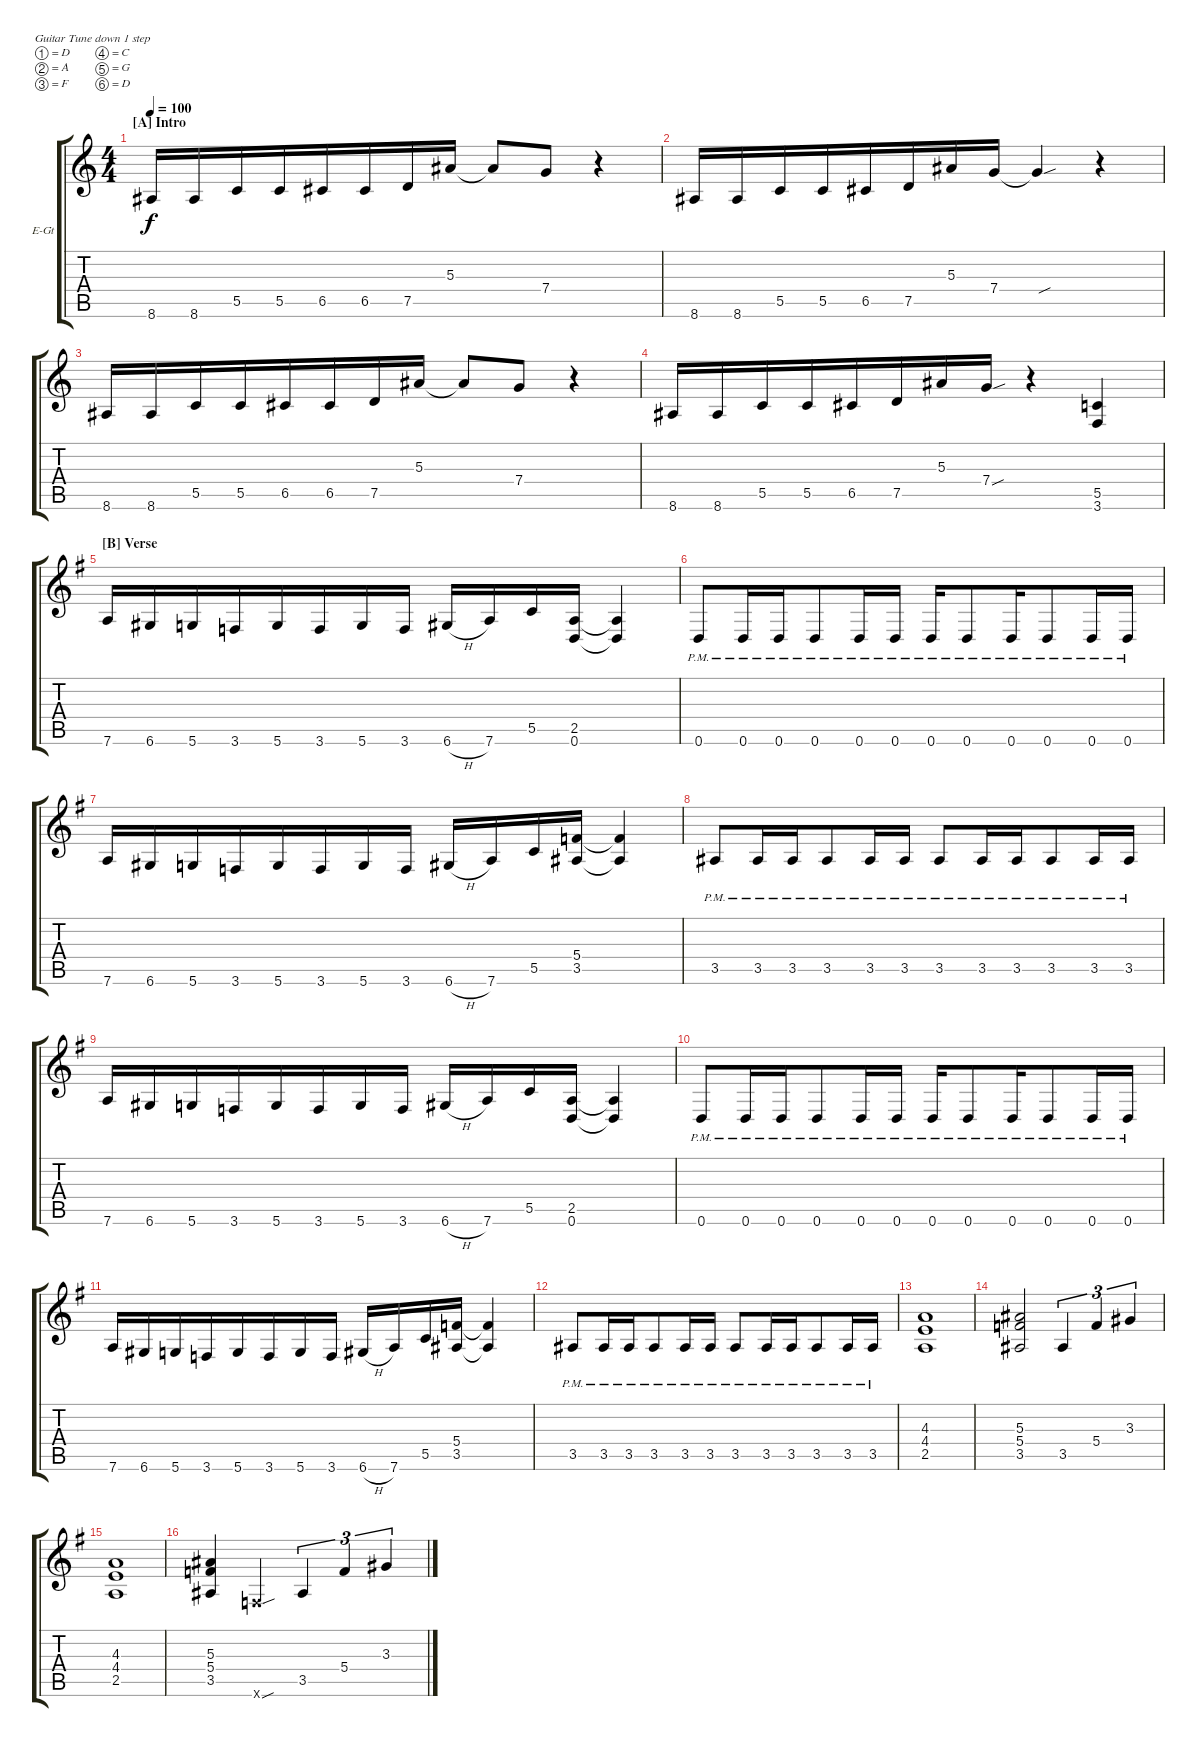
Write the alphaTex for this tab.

\defaultSystemsLayout 4
\bracketExtendMode groupsimilarinstruments
\firstSystemTrackNameOrientation horizontal
\otherSystemsTrackNameOrientation horizontal
\track ("Guitar 2" "E-Gt") {instrument distortionguitar}
\staff {score tabs}
\tuning (D4 A3 F3 C3 G2 D2)
\ts (4 4)
\beaming (8 4 4)
\section ("A" "Intro")
\tempo 100
\clef g2
\scale
1.06936
\ks c
8.6.16{dy f instrument distortionguitar} 8.6.16 5.5.16 5.5.16 6.5.16 6.5.16 7.5.16 5.3.16 5.3{t}.8 7.4.8 r.4 |
\scale
0.930643 8.6.16 8.6.16 5.5.16 5.5.16 6.5.16 7.5.16 5.3.16 7.4.16 7.4{sou t}.4 r.4 |
\scale
1.03909 8.6.16 8.6.16 5.5.16 5.5.16 6.5.16 6.5.16 7.5.16 5.3.16 5.3{t}.8 7.4.8 r.4 |
\scale
0.960908 8.6.16 8.6.16 5.5.16 5.5.16 6.5.16 7.5.16 5.3.16 7.4{sou}.16 r.4 (3.6 5.5).4 |
\section ("B" "Verse")
\scale
1.03909
\ks g
7.6.16 6.6.16 5.6.16 3.6.16 5.6.16 3.6.16 5.6.16 3.6.16 6.6{h}.16 7.6.16 5.5.16 (0.6 2.5).16 (0.6{t} 2.5{t}).4 |
\scale
0.960908 0.6{pm}.8 0.6{pm}.16 0.6{pm}.16 0.6{pm}.8 0.6{pm}.16 0.6{pm}.16 0.6{pm}.16 0.6{pm}.8 0.6{pm}.16 0.6{pm}.8 0.6{pm}.16 0.6{pm}.16 |
\scale
1.03909 7.6.16 6.6.16 5.6.16 3.6.16 5.6.16 3.6.16 5.6.16 3.6.16 6.6{h}.16 7.6.16 5.5.16 (3.5 5.4).16 (3.5{t} 5.4{t}).4 |
\scale
0.960908 3.5{pm}.8 3.5{pm}.16 3.5{pm}.16 3.5{pm}.8 3.5{pm}.16 3.5{pm}.16 3.5{pm}.8 3.5{pm}.16 3.5{pm}.16 3.5{pm}.8 3.5{pm}.16 3.5{pm}.16 |
\scale
1.03909 7.6.16 6.6.16 5.6.16 3.6.16 5.6.16 3.6.16 5.6.16 3.6.16 6.6{h}.16 7.6.16 5.5.16 (0.6 2.5).16 (0.6{t} 2.5{t}).4 |
\scale
0.960908 0.6{pm}.8 0.6{pm}.16 0.6{pm}.16 0.6{pm}.8 0.6{pm}.16 0.6{pm}.16 0.6{pm}.16 0.6{pm}.8 0.6{pm}.16 0.6{pm}.8 0.6{pm}.16 0.6{pm}.16 |
\scale
1.03909 7.6.16 6.6.16 5.6.16 3.6.16 5.6.16 3.6.16 5.6.16 3.6.16 6.6{h}.16 7.6.16 5.5.16 (3.5 5.4).16 (3.5{t} 5.4{t}).4 |
\scale
0.960908 3.5{pm}.8 3.5{pm}.16 3.5{pm}.16 3.5{pm}.8 3.5{pm}.16 3.5{pm}.16 3.5{pm}.8 3.5{pm}.16 3.5{pm}.16 3.5{pm}.8 3.5{pm}.16 3.5{pm}.16 |
\scale
1.03909 (2.5 4.4 4.3).1 |
\scale
0.960908 (3.5 5.4 5.3).2 3.5.4{tu (3 2)} 5.4.4{tu (3 2)} 3.3.4{tu (3 2)} |
\scale
1.03909 (2.5 4.4 4.3).1 |
\scale
0.960908 (3.5 5.4 5.3).4 3.6{sou x}.4 3.5.4{tu (3 2)} 5.4.4{tu (3 2)} 3.3.4{tu (3 2)}
